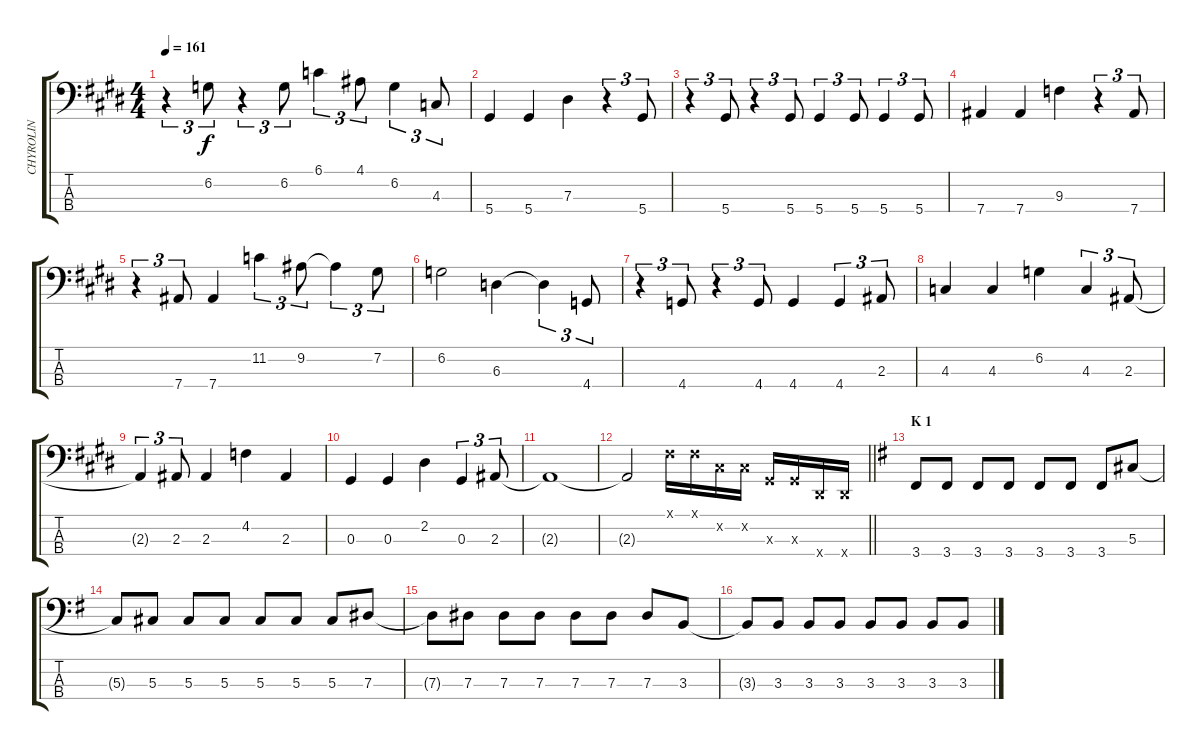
\track ("CHYROLIN" "CHYROLIN") {instrument electricbasspick}
\staff {score tabs}
\tuning (Gb2 Db2 Ab1 Eb1) {hide}
\ts (4 4)
\tempo 161
\clef f4
\ks e
r.4{tu (3 2) dy f} 6.2.8{tu (3 2)} r.4{tu (3 2)} 6.2.8{tu (3 2)} 6.1.4{tu (3 2)} 4.1.8{tu (3 2)} 6.2.4{tu (3 2)} 4.3.8{tu (3 2)} |
5.4.4 5.4.4 7.3.4 r.4{tu (3 2)} 5.4.8{tu (3 2)} |
r.4{tu (3 2)} 5.4.8{tu (3 2)} r.4{tu (3 2)} 5.4.8{tu (3 2)} 5.4.4{tu (3 2)} 5.4.8{tu (3 2)} 5.4.4{tu (3 2)} 5.4.8{tu (3 2)} |
7.4.4 7.4.4 9.3.4 r.4{tu (3 2)} 7.4.8{tu (3 2)} |
r.4{tu (3 2)} 7.4.8{tu (3 2)} 7.4.4 11.2.4{tu (3 2)} 9.2.8{tu (3 2)} 9.2{t}.4{tu (3 2)} 7.2.8{tu (3 2)} |
6.2.2 6.3.4 6.3{t}.4{tu (3 2)} 4.4.8{tu (3 2)} |
r.4{tu (3 2)} 4.4.8{tu (3 2)} r.4{tu (3 2)} 4.4.8{tu (3 2)} 4.4.4 4.4.4{tu (3 2)} 2.3.8{tu (3 2)} |
4.3.4 4.3.4 6.2.4 4.3.4{tu (3 2)} 2.3.8{tu (3 2)} |
2.3{t}.4{tu (3 2)} 2.3.8{tu (3 2)} 2.3.4 4.2.4 2.3.4 |
0.3.4 0.3.4 2.2.4 0.3.4{tu (3 2)} 2.3.8{tu (3 2)} |
2.3{t}.1 |
\barLineRight lightlight
2.3{t}.2 0.1{x}.16 0.1{x}.16 0.2{x}.16 0.2{x}.16 0.3{x}.16 0.3{x}.16 0.4{x}.16 0.4{x}.16 |
\section ("" "K 1")
\ks g
3.4.8 3.4.8 3.4.8 3.4.8 3.4.8 3.4.8 3.4.8 5.3.8 |
5.3{t}.8 5.3.8 5.3.8 5.3.8 5.3.8 5.3.8 5.3.8 7.3.8 |
7.3{t}.8 7.3.8 7.3.8 7.3.8 7.3.8 7.3.8 7.3.8 3.3.8 |
3.3{t}.8 3.3.8 3.3.8 3.3.8 3.3.8 3.3.8 3.3.8 3.3.8
